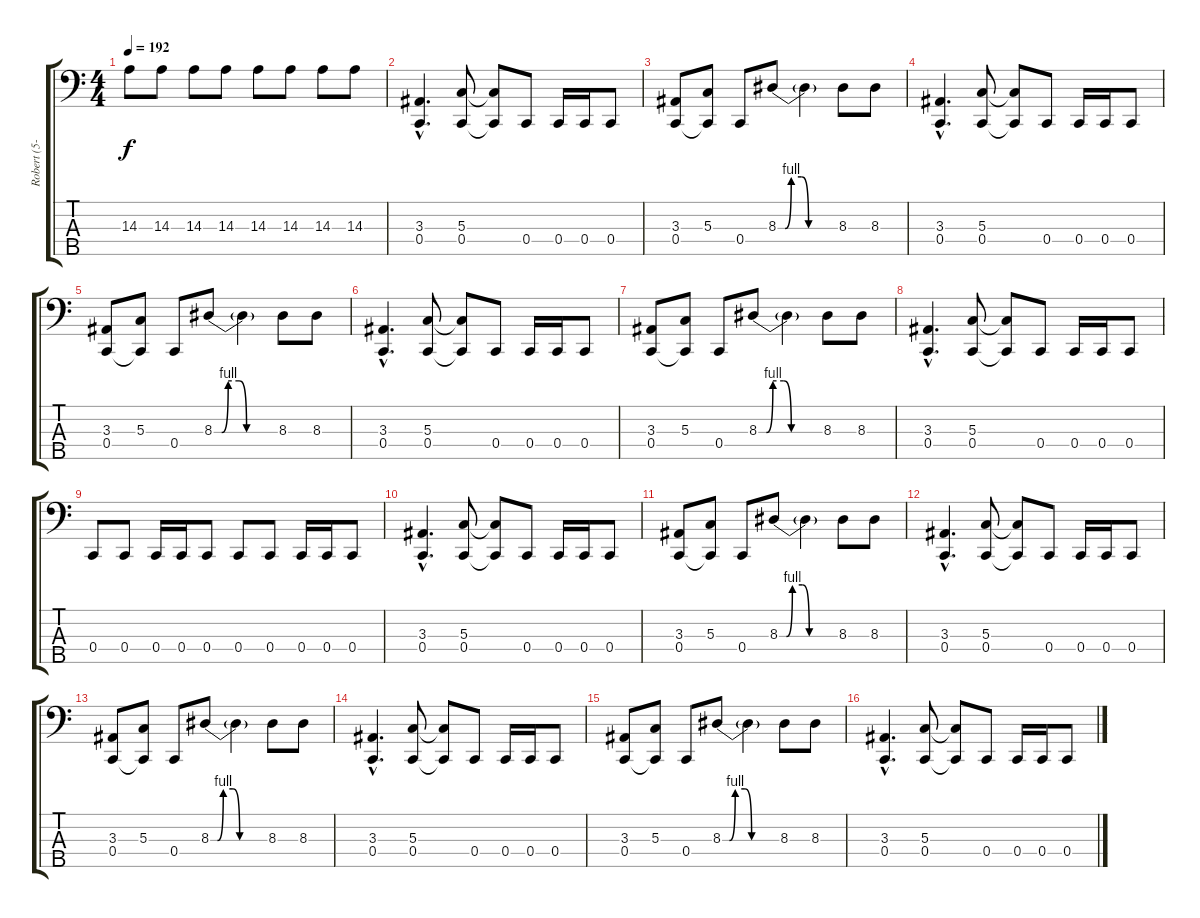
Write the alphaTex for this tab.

\track ("Robert (5-String Bass Gtr.)" "Robert (5-") {instrument electricbassfinger}
\staff {score tabs}
\tuning (F2 C2 G1 C1 A0) {hide}
\ts (4 4)
\tempo 192
\clef f4
\ks c
14.3.8{dy f} 14.3.8 14.3.8 14.3.8 14.3.8 14.3.8 14.3.8 14.3.8 |
(3.3{hac} 0.4{hac}).4{d} (5.3 0.4).8 (5.3{t} 0.4{t}).8 0.4.8 0.4.16 0.4.16 0.4.8 |
(3.3 0.4).8 (5.3 0.4{t}).8 0.4.8 8.3{be (custom 0 0 7 0 13 4 23 4 30 0 60 0)}.8 8.3{t}.4 8.3.8 8.3.8 |
(3.3{hac} 0.4{hac}).4{d} (5.3 0.4).8 (5.3{t} 0.4{t}).8 0.4.8 0.4.16 0.4.16 0.4.8 |
(3.3 0.4).8 (5.3 0.4{t}).8 0.4.8 8.3{be (custom 0 0 7 0 13 4 23 4 30 0 60 0)}.8 8.3{t}.4 8.3.8 8.3.8 |
(3.3{hac} 0.4{hac}).4{d} (5.3 0.4).8 (5.3{t} 0.4{t}).8 0.4.8 0.4.16 0.4.16 0.4.8 |
(3.3 0.4).8 (5.3 0.4{t}).8 0.4.8 8.3{be (custom 0 0 7 0 13 4 23 4 30 0 60 0)}.8 8.3{t}.4 8.3.8 8.3.8 |
(3.3{hac} 0.4{hac}).4{d} (5.3 0.4).8 (5.3{t} 0.4{t}).8 0.4.8 0.4.16 0.4.16 0.4.8 |
0.4.8 0.4.8 0.4.16 0.4.16 0.4.8 0.4.8 0.4.8 0.4.16 0.4.16 0.4.8 |
(3.3{hac} 0.4{hac}).4{d} (5.3 0.4).8 (5.3{t} 0.4{t}).8 0.4.8 0.4.16 0.4.16 0.4.8 |
(3.3 0.4).8 (5.3 0.4{t}).8 0.4.8 8.3{be (custom 0 0 7 0 13 4 23 4 30 0 60 0)}.8 8.3{t}.4 8.3.8 8.3.8 |
(3.3{hac} 0.4{hac}).4{d} (5.3 0.4).8 (5.3{t} 0.4{t}).8 0.4.8 0.4.16 0.4.16 0.4.8 |
(3.3 0.4).8 (5.3 0.4{t}).8 0.4.8 8.3{be (custom 0 0 7 0 13 4 23 4 30 0 60 0)}.8 8.3{t}.4 8.3.8 8.3.8 |
(3.3{hac} 0.4{hac}).4{d} (5.3 0.4).8 (5.3{t} 0.4{t}).8 0.4.8 0.4.16 0.4.16 0.4.8 |
(3.3 0.4).8 (5.3 0.4{t}).8 0.4.8 8.3{be (custom 0 0 7 0 13 4 23 4 30 0 60 0)}.8 8.3{t}.4 8.3.8 8.3.8 |
(3.3{hac} 0.4{hac}).4{d} (5.3 0.4).8 (5.3{t} 0.4{t}).8 0.4.8 0.4.16 0.4.16 0.4.8
